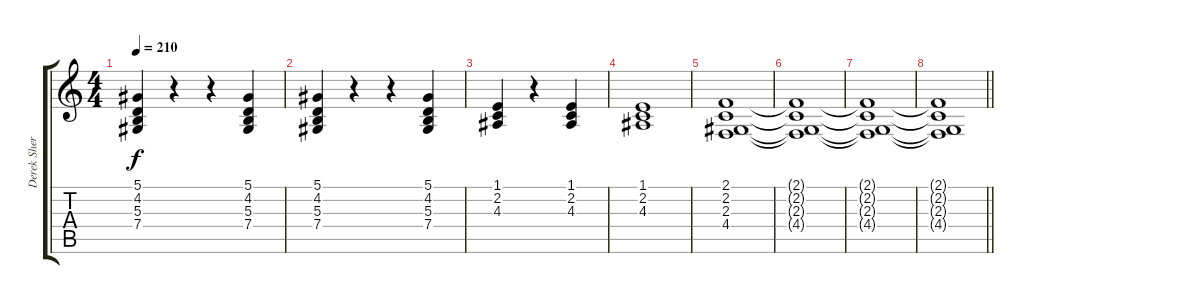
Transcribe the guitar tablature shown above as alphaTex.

\track ("Derek Sherinian" "Derek Sher") {instrument choiraahs}
\staff {score tabs}
\tuning (Eb4 Bb3 Gb3 Db3 Ab2 Eb2) {hide}
\ts (4 4)
\tempo 210
\clef g2
\ks c
(5.1 4.2 5.3 7.4).4{dy f} r.4 r.4 (5.1 4.2 5.3 7.4).4 |
(5.1 4.2 5.3 7.4).4 r.4 r.4 (5.1 4.2 5.3 7.4).4 |
(1.1 2.2 4.3).4 r.4 (1.1 2.2 4.3).4 |
(1.1 2.2 4.3).1 |
(2.1 2.2 2.3 4.4).1 |
(2.1{t} 2.2{t} 2.3{t} 4.4{t}).1 |
(2.1{t} 2.2{t} 2.3{t} 4.4{t}).1 |
\barLineRight lightlight
(2.1{t} 2.2{t} 2.3{t} 4.4{t}).1
